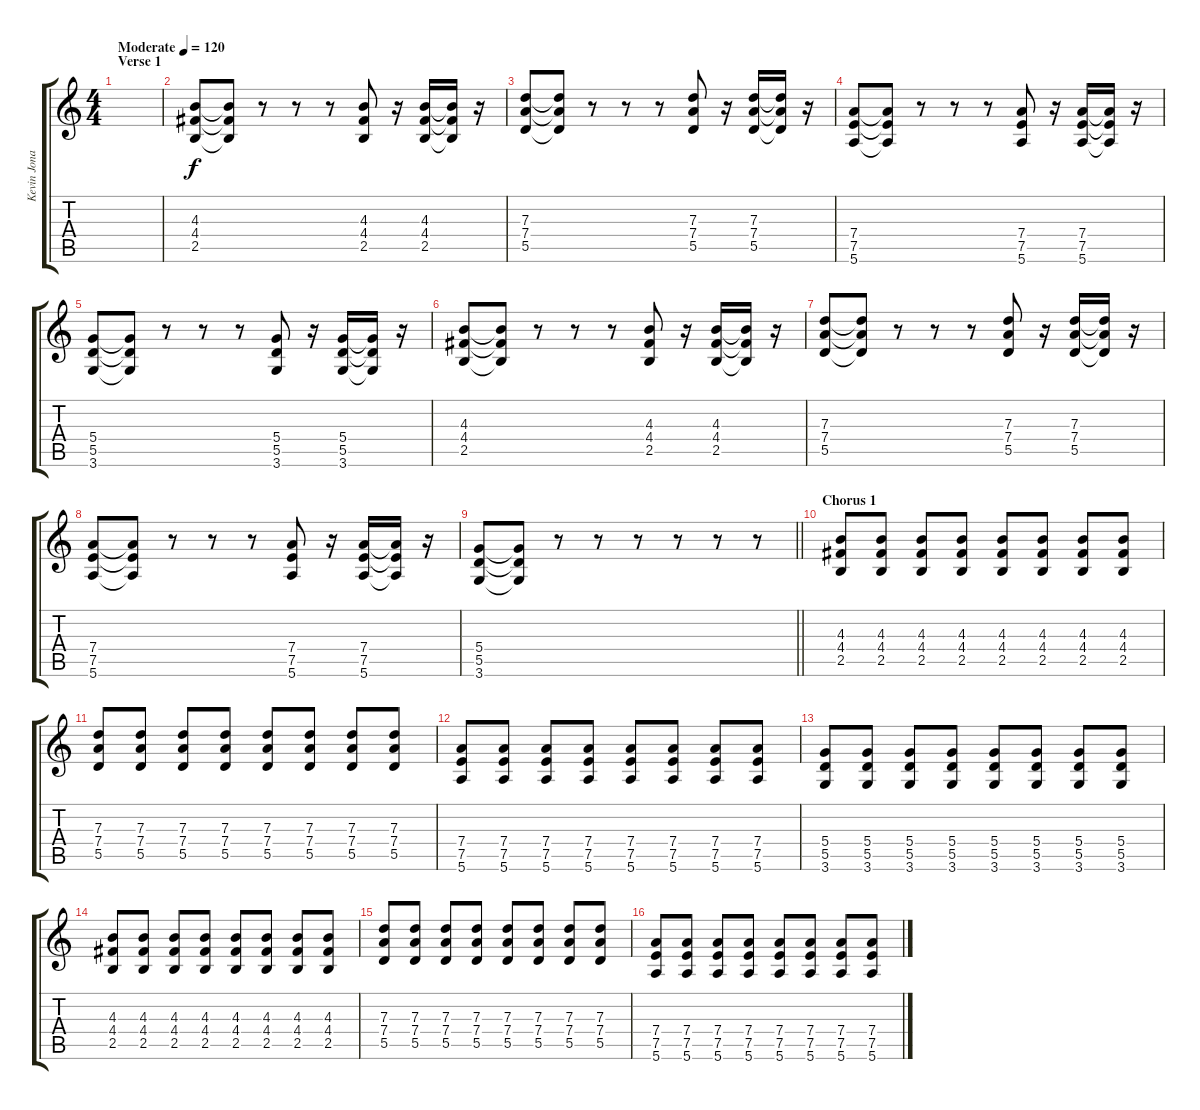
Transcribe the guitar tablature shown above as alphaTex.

\track ("Kevin Jonas" "Kevin Jona") {instrument distortionguitar}
\staff {score tabs}
\tuning (E4 B3 G3 D3 A2 E2) {hide}
\ts (4 4)
\section ("" "Verse 1")
\tempo (120 "Moderate")
\clef g2
\ks c
|
(4.3 4.4 2.5).8 (4.3{t} 4.4{t} 2.5{t}).8 r.8 r.8 r.8 (4.3 4.4 2.5).8 r.16 (4.3 4.4 2.5).16 (4.3{t} 4.4{t} 2.5{t}).16 r.16 |
(7.3 7.4 5.5).8 (7.3{t} 7.4{t} 5.5{t}).8 r.8 r.8 r.8 (7.3 7.4 5.5).8 r.16 (7.3 7.4 5.5).16 (7.3{t} 7.4{t} 5.5{t}).16 r.16 |
(7.4 7.5 5.6).8 (7.4{t} 7.5{t} 5.6{t}).8 r.8 r.8 r.8 (7.4 7.5 5.6).8 r.16 (7.4 7.5 5.6).16 (7.4{t} 7.5{t} 5.6{t}).16 r.16 |
(5.4 5.5 3.6).8 (5.4{t} 5.5{t} 3.6{t}).8 r.8 r.8 r.8 (5.4 5.5 3.6).8 r.16 (5.4 5.5 3.6).16 (5.4{t} 5.5{t} 3.6{t}).16 r.16 |
(4.3 4.4 2.5).8 (4.3{t} 4.4{t} 2.5{t}).8 r.8 r.8 r.8 (4.3 4.4 2.5).8 r.16 (4.3 4.4 2.5).16 (4.3{t} 4.4{t} 2.5{t}).16 r.16 |
(7.3 7.4 5.5).8 (7.3{t} 7.4{t} 5.5{t}).8 r.8 r.8 r.8 (7.3 7.4 5.5).8 r.16 (7.3 7.4 5.5).16 (7.3{t} 7.4{t} 5.5{t}).16 r.16 |
(7.4 7.5 5.6).8 (7.4{t} 7.5{t} 5.6{t}).8 r.8 r.8 r.8 (7.4 7.5 5.6).8 r.16 (7.4 7.5 5.6).16 (7.4{t} 7.5{t} 5.6{t}).16 r.16 |
\barLineRight lightlight
(5.4 5.5 3.6).8 (5.4{t} 5.5{t} 3.6{t}).8 r.8 r.8 r.8 r.8 r.8 r.8 |
\section ("" "Chorus 1")
(4.3 4.4 2.5).8 (4.3 4.4 2.5).8 (4.3 4.4 2.5).8 (4.3 4.4 2.5).8 (4.3 4.4 2.5).8 (4.3 4.4 2.5).8 (4.3 4.4 2.5).8 (4.3 4.4 2.5).8 |
(7.3 7.4 5.5).8 (7.3 7.4 5.5).8 (7.3 7.4 5.5).8 (7.3 7.4 5.5).8 (7.3 7.4 5.5).8 (7.3 7.4 5.5).8 (7.3 7.4 5.5).8 (7.3 7.4 5.5).8 |
(7.4 7.5 5.6).8 (7.4 7.5 5.6).8 (7.4 7.5 5.6).8 (7.4 7.5 5.6).8 (7.4 7.5 5.6).8 (7.4 7.5 5.6).8 (7.4 7.5 5.6).8 (7.4 7.5 5.6).8 |
(5.4 5.5 3.6).8 (5.4 5.5 3.6).8 (5.4 5.5 3.6).8 (5.4 5.5 3.6).8 (5.4 5.5 3.6).8 (5.4 5.5 3.6).8 (5.4 5.5 3.6).8 (5.4 5.5 3.6).8 |
(4.3 4.4 2.5).8 (4.3 4.4 2.5).8 (4.3 4.4 2.5).8 (4.3 4.4 2.5).8 (4.3 4.4 2.5).8 (4.3 4.4 2.5).8 (4.3 4.4 2.5).8 (4.3 4.4 2.5).8 |
(7.3 7.4 5.5).8 (7.3 7.4 5.5).8 (7.3 7.4 5.5).8 (7.3 7.4 5.5).8 (7.3 7.4 5.5).8 (7.3 7.4 5.5).8 (7.3 7.4 5.5).8 (7.3 7.4 5.5).8 |
(7.4 7.5 5.6).8 (7.4 7.5 5.6).8 (7.4 7.5 5.6).8 (7.4 7.5 5.6).8 (7.4 7.5 5.6).8 (7.4 7.5 5.6).8 (7.4 7.5 5.6).8 (7.4 7.5 5.6).8
